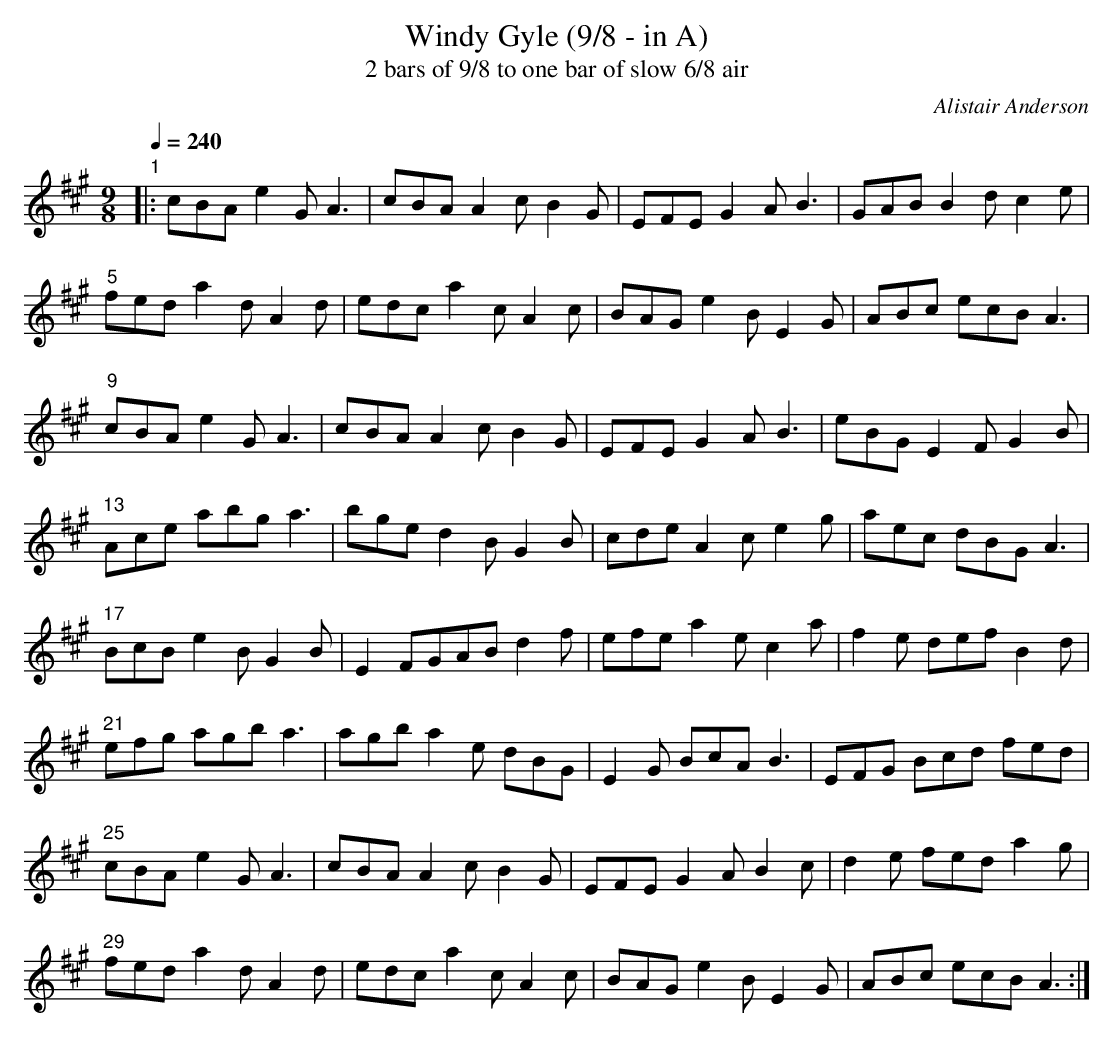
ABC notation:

X:1
T:Windy Gyle (9/8 - in A)
T:2 bars of 9/8 to one bar of slow 6/8 air
C:Alistair Anderson
M:9/8
L:1/8
Q:1/4=240
K:A
"1" |:cBA e2 G A3 |cBA A2 cB2 G | EFE G2 A B3 | GAB B2 d c2 e |
"5" fed a2 d A2 d | edc a2 c A2 c | BAG e2 B E2 G | ABc ecB A3 |
"9" cBA e2 G A3 | cBA A2 c B2 G | EFE G2 A B3 | eBG E2 F G2 B |
"13" Ace abg a3 |bge d2 B G2 B | cde A2 c e2 g | aec dBG A3 |
"17" BcB e2 B G2 B | E2 FGAB d2 f | efe a2 e c2 a | f2 e def B2 d |
"21" efg agb a3 | agb a2 e dBG | E2 G BcA B3 | EFG Bcd fed |
"25" cBA e2 G A3 |cBA A2 cB2 G | EFE G2 A B2 c | d2 e fed a2 g |
"29" fed a2 d A2 d | edc a2 c A2 c | BAG e2 B E2 G | ABc ecB A3 :|
